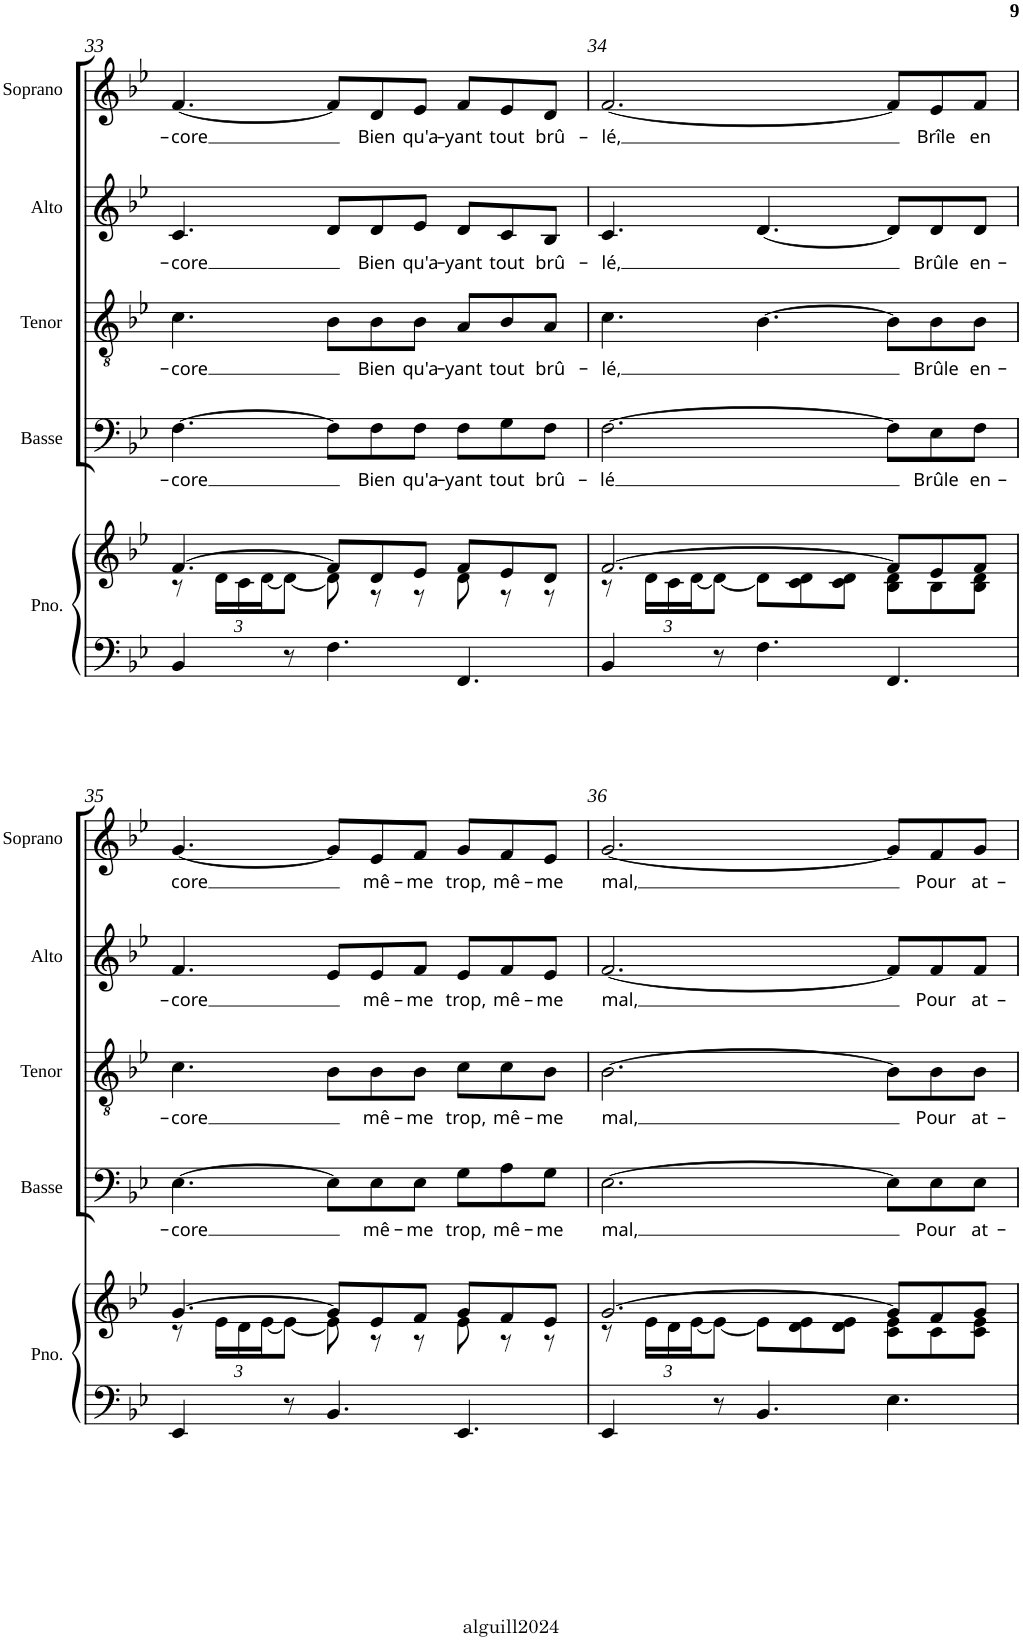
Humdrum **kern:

**kern	**kern	**kern	**text	**kern	**text	**kern	**text	**kern	**text
*part5	*part5	*part4	*part4	*part3	*part3	*part2	*part2	*part1	*part1
*staff6	*staff5	*staff4	*staff4	*staff3	*staff3	*staff2	*staff2	*staff1	*staff1
*I"Piano	*	*I"Basse	*	*I"Tenor	*	*I"Alto	*	*I"Soprano	*
*I'Pno.	*	*I'Basse	*	*I'Tenor	*	*I'Alto	*	*I'Soprano	*
!!LO:PB:g=z
*clefF4	*clefG2	*clefF4	*	*clefGv2	*	*clefG2	*	*clefG2	*
*k[b-e-]	*k[b-e-]	*k[b-e-]	*	*k[b-e-]	*	*k[b-e-]	*	*k[b-e-]	*
*B-:	*B-:	*B-:	*	*B-:	*	*B-:	*	*B-:	*
*M9/8	*M9/8	*M9/8	*	*M9/8	*	*M9/8	*	*M9/8	*
=33	=33	=33	=33	=33	=33	=33	=33	=33	=33
*	*^	*	*	*	*	*	*	*	*
!	!	!	!	!LO:LY:b	!	!LO:LY:b	!	!LO:LY:b	!	!LO:LY:b
4BB-/	[>4.f/	8r	[4.F\	-core	4.c\	-core	4.c/	-core	[4.f/	-core
*	*	*Xbrackettup	*	*	*	*	*	*	*	*
.	.	24d\LL	.	.	.	.	.	.	.	.
.	.	24c\	.	.	.	.	.	.	.	.
.	.	[<24d\J	.	.	.	.	.	.	.	.
8r	.	8d\J_	.	.	.	.	.	.	.	.
4.F\	8f/L]	8d\]	8F\L]	.	8B-\L	.	8d/L	.	8f/L]	.
!	!	!	!	!LO:LY:b	!	!LO:LY:b	!	!LO:LY:b	!	!LO:LY:b
.	8d/	8r	8F\	Bien	8B-\	Bien	8d/	Bien	8d/	Bien
!	!	!	!	!LO:LY:b	!	!LO:LY:b	!	!LO:LY:b	!	!LO:LY:b
.	8e-/J	8r	8F\J	qu'a-	8B-\J	qu'a-	8e-/J	qu'a-	8e-/J	qu'a-
!	!	!	!	!LO:LY:b	!	!LO:LY:b	!	!LO:LY:b	!	!LO:LY:b
4.FF/	8f/L	8d\	8F\L	-yant	8A/L	-yant	8d/L	-yant	8f/L	-yant
!	!	!	!	!LO:LY:b	!	!LO:LY:b	!	!LO:LY:b	!	!LO:LY:b
.	8e-/	8r	8G\	tout	8B-/	tout	8c/	tout	8e-/	tout
!	!	!	!	!LO:LY:b	!	!LO:LY:b	!	!LO:LY:b	!	!LO:LY:b
.	8d/J	8r	8F\J	brû-	8A/J	brû-	8B-/J	brû-	8d/J	brû-
=34	=34	=34	=34	=34	=34	=34	=34	=34	=34	=34
!	!	!	!	!LO:LY:b	!	!LO:LY:b	!	!LO:LY:b	!	!LO:LY:b
4BB-/	[>2.f/	8r	[2.F\	-lé	4.c\	-lé,	4.c/	-lé,	[2.f/	-lé,
.	.	24d\LL	.	.	.	.	.	.	.	.
.	.	24c\	.	.	.	.	.	.	.	.
.	.	[<24d\J	.	.	.	.	.	.	.	.
8r	.	8d\J_	.	.	.	.	.	.	.	.
4.F\	.	8d\L]	.	.	[4.B-\	.	[4.d/	.	.	.
.	.	8c\ 8d\	.	.	.	.	.	.	.	.
.	.	8c\ 8d\J	.	.	.	.	.	.	.	.
4.FF/	8f/L]	8B-\ 8d\L	8F\L]	.	8B-\L]	.	8d/L]	.	8f/L]	.
!	!	!	!	!LO:LY:b	!	!LO:LY:b	!	!LO:LY:b	!	!LO:LY:b
.	8e-/	8B-\	8E-\	Brûle	8B-\	Brûle	8d/	Brûle	8e-/	Brîle
!	!	!	!	!LO:LY:b	!	!LO:LY:b	!	!LO:LY:b	!	!LO:LY:b
.	8f/J	8B-\ 8d\J	8F\J	en-	8B-\J	en-	8d/J	en-	8f/J	en
!!LO:LB:g=z
=35	=35	=35	=35	=35	=35	=35	=35	=35	=35	=35
!	!	!	!	!LO:LY:b	!	!LO:LY:b	!	!LO:LY:b	!	!LO:LY:b
4EE-/	[>4.g/	8r	[4.E-\	-core	4.c\	-core	4.f/	-core	[4.g/	core
.	.	24e-\LL	.	.	.	.	.	.	.	.
.	.	24d\	.	.	.	.	.	.	.	.
.	.	[<24e-\J	.	.	.	.	.	.	.	.
8r	.	8e-\J_	.	.	.	.	.	.	.	.
4.BB-/	8g/L]	8e-\]	8E-\L]	.	8B-\L	.	8e-/L	.	8g/L]	.
!	!	!	!	!LO:LY:b	!	!LO:LY:b	!	!LO:LY:b	!	!LO:LY:b
.	8e-/	8r	8E-\	mê-	8B-\	mê-	8e-/	mê-	8e-/	mê-
!	!	!	!	!LO:LY:b	!	!LO:LY:b	!	!LO:LY:b	!	!LO:LY:b
.	8f/J	8r	8E-\J	-me	8B-\J	-me	8f/J	-me	8f/J	-me
!	!	!	!	!LO:LY:b	!	!LO:LY:b	!	!LO:LY:b	!	!LO:LY:b
4.EE-/	8g/L	8e-\	8G\L	trop,	8c\L	trop,	8e-/L	trop,	8g/L	trop,
!	!	!	!	!LO:LY:b	!	!LO:LY:b	!	!LO:LY:b	!	!LO:LY:b
.	8f/	8r	8A\	mê-	8c\	mê-	8f/	mê-	8f/	mê-
!	!	!	!	!LO:LY:b	!	!LO:LY:b	!	!LO:LY:b	!	!LO:LY:b
.	8e-/J	8r	8G\J	-me	8B-\J	-me	8e-/J	-me	8e-/J	-me
=36	=36	=36	=36	=36	=36	=36	=36	=36	=36	=36
!	!	!	!	!LO:LY:b	!	!LO:LY:b	!	!LO:LY:b	!	!LO:LY:b
4EE-/	[>2.g/	8r	[2.E-\	mal,	[2.B-\	mal,	[2.f/	mal,	[2.g/	mal,
.	.	24e-\LL	.	.	.	.	.	.	.	.
.	.	24d\	.	.	.	.	.	.	.	.
.	.	[<24e-\J	.	.	.	.	.	.	.	.
8r	.	8e-\J_	.	.	.	.	.	.	.	.
4.BB-/	.	8e-\L]	.	.	.	.	.	.	.	.
.	.	8d\ 8e-\	.	.	.	.	.	.	.	.
.	.	8d\ 8e-\J	.	.	.	.	.	.	.	.
4.E-\	8g/L]	8c\ 8e-\L	8E-\L]	.	8B-\L]	.	8f/L]	.	8g/L]	.
!	!	!	!	!LO:LY:b	!	!LO:LY:b	!	!LO:LY:b	!	!LO:LY:b
.	8f/	8c\	8E-\	Pour	8B-\	Pour	8f/	Pour	8f/	Pour
!	!	!	!	!LO:LY:b	!	!LO:LY:b	!	!LO:LY:b	!	!LO:LY:b
.	8g/J	8c\ 8e-\J	8E-\J	at-	8B-\J	at-	8f/J	at-	8g/J	at-
*	*v	*v	*	*	*	*	*	*	*	*
=	=	=	=	=	=	=	=	=	=
*-	*-	*-	*-	*-	*-	*-	*-	*-	*-
